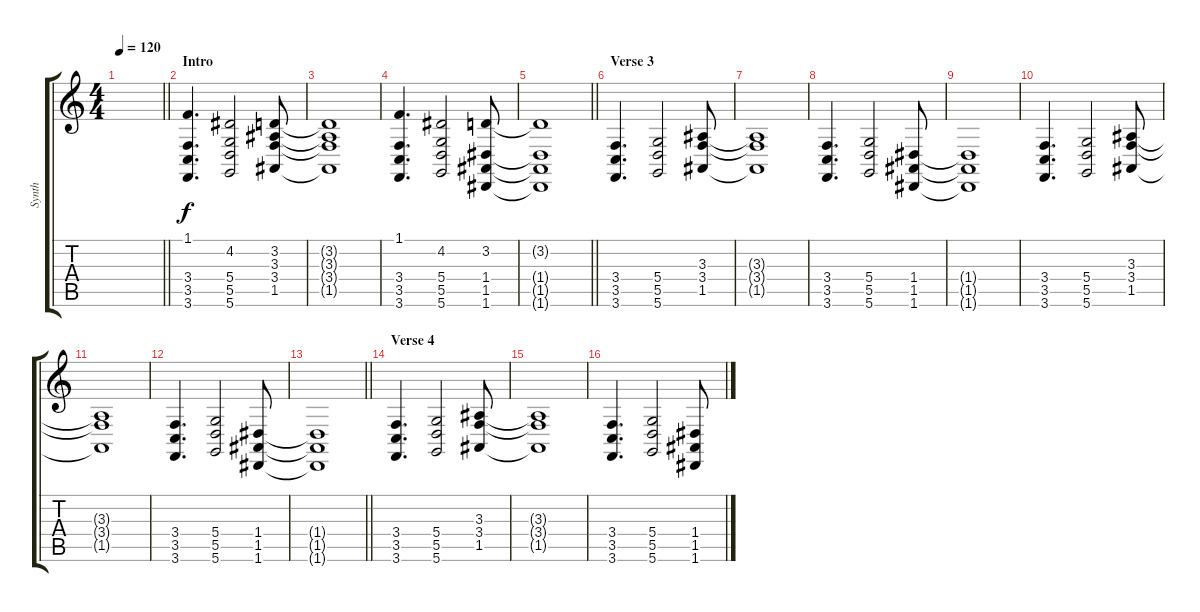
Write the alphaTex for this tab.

\track ("Synth" "Synth") {instrument stringensemble1}
\staff {score tabs}
\tuning (E4 B3 G3 D3 A2 D2) {hide}
\ts (4 4)
\tempo 120
\clef g2
\barLineRight lightlight
\ks c
|
\section ("" "Intro")
(1.1 3.4 3.5 3.6).4{d} (4.2 5.4 5.5 5.6).2 (3.2 3.3 3.4 1.5).8 |
(3.2{t} 3.3{t} 3.4{t} 1.5{t}).1 |
(1.1 3.4 3.5 3.6).4{d} (4.2 5.4 5.5 5.6).2 (3.2 1.4 1.5 1.6).8 |
\barLineRight lightlight
(3.2{t} 1.4{t} 1.5{t} 1.6{t}).1 |
\section ("" "Verse 3")
(3.4 3.5 3.6).4{d} (5.4 5.5 5.6).2 (3.3 3.4 1.5).8 |
(3.3{t} 3.4{t} 1.5{t}).1 |
(3.4 3.5 3.6).4{d} (5.4 5.5 5.6).2 (1.4 1.5 1.6).8 |
(1.4{t} 1.5{t} 1.6{t}).1 |
(3.4 3.5 3.6).4{d} (5.4 5.5 5.6).2 (3.3 3.4 1.5).8 |
(3.3{t} 3.4{t} 1.5{t}).1 |
(3.4 3.5 3.6).4{d} (5.4 5.5 5.6).2 (1.4 1.5 1.6).8 |
\barLineRight lightlight
(1.4{t} 1.5{t} 1.6{t}).1 |
\section ("" "Verse 4")
(3.4 3.5 3.6).4{d} (5.4 5.5 5.6).2 (3.3 3.4 1.5).8 |
(3.3{t} 3.4{t} 1.5{t}).1 |
(3.4 3.5 3.6).4{d} (5.4 5.5 5.6).2 (1.4 1.5 1.6).8
